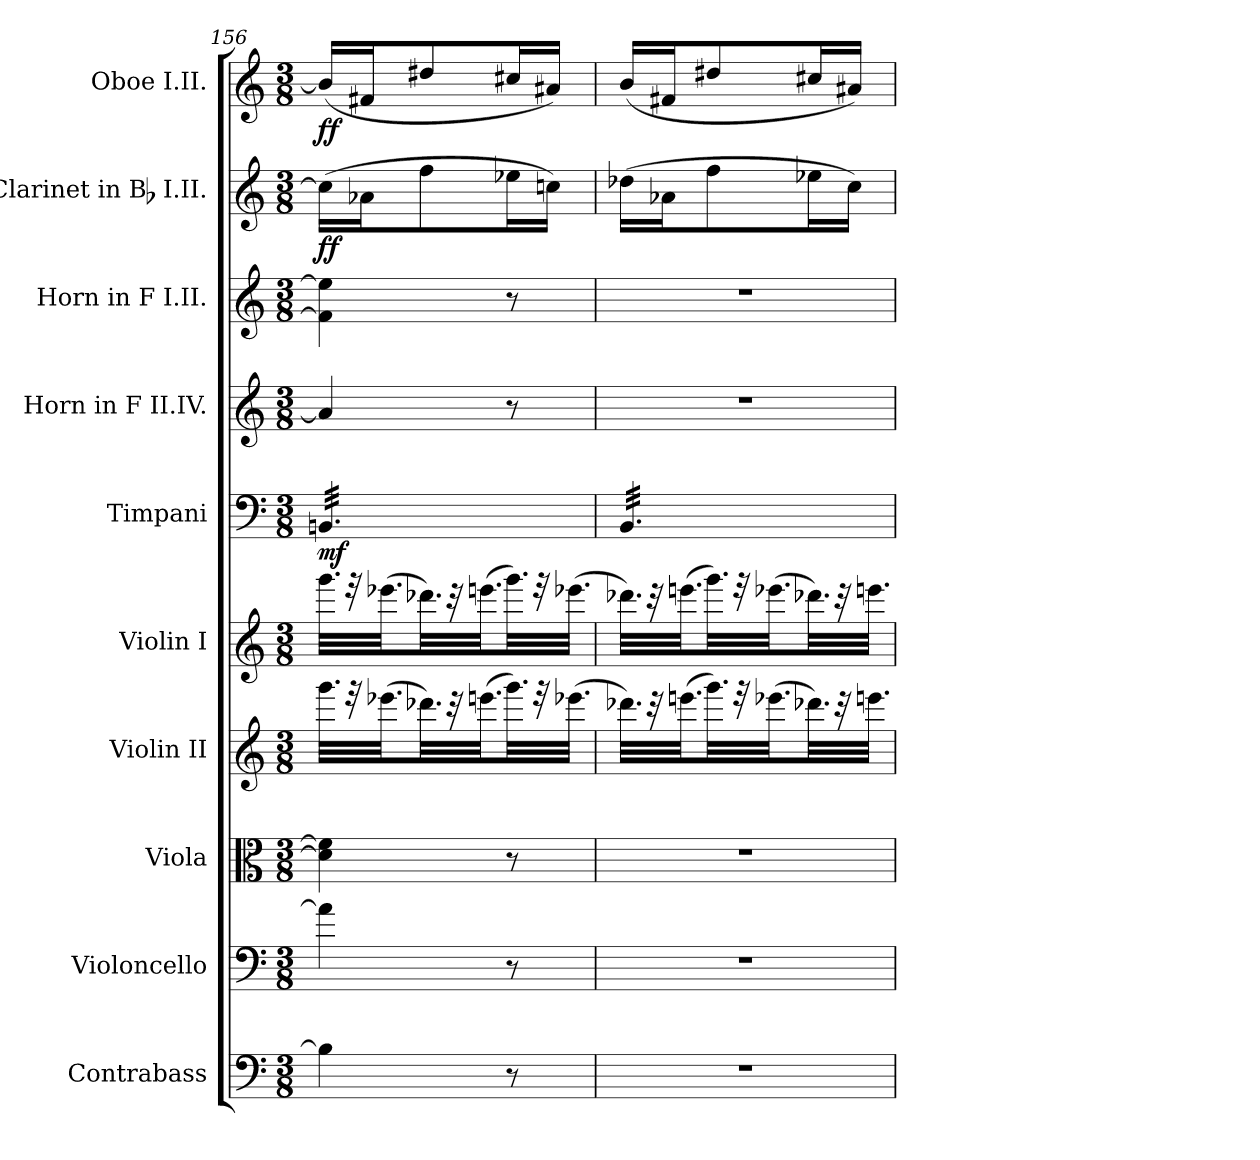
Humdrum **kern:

**kern	**kern	**kern	**kern	**kern	**kern	**dynam	**kern	**kern	**kern	**dynam	**kern	**dynam
*part10	*part9	*part8	*part7	*part6	*part5	*part5	*part4	*part3	*part2	*part2	*part1	*part1
*staff10	*staff9	*staff8	*staff7	*staff6	*staff5	*staff5	*staff4	*staff3	*staff2	*staff2	*staff1	*staff1
*I"Contrabass	*I"Violoncello	*I"Viola	*I"Violin II	*I"Violin I	*I"Timpani	*	*I"Horn in F II.IV.	*I"Horn in F I.II.	*I"Clarinet in Bb I.II.	*	*I"Oboe I.II.	*
*I'Cb.	*I'Vc.	*I'Vla.	*I'Vln. II	*I'Vln. I	*I'Timp.	*	*I'Hn.	*I'Hn.	*I'Cl.	*	*I'Ob.	*
*clefF4	*clefF4	*clefC3	*clefG2	*clefG2	*clefF4	*	*clefG2	*clefG2	*clefG2	*	*clefG2	*
*ITrd7c12	*	*	*	*	*	*	*ITrd4c7	*ITrd4c7	*ITrd1c2	*	*	*
*k[]	*k[]	*k[]	*k[]	*k[]	*k[]	*	*k[b-]	*k[b-]	*k[b-e-]	*	*k[]	*
*M3/8	*M3/8	*M3/8	*M3/8	*M3/8	*M3/8	*	*M3/8	*M3/8	*M3/8	*	*M3/8	*
=156	=156	=156	=156	=156	=156	=156	=156	=156	=156	=156	=156	=156
*	*	*	*	*	*tremolo	*	*	*	*	*	*	*
4BBi\]	4ai\]	4d#i\] 4f#i]	32.gggi\LLL	32.gggi\LLL	32BBni/LLL	mf	4d#i/]	4Bi\] 4ai]	(16bi\LL]	ff	(16bi/LL]	ff
.	.	.	.	.	32BBni/	.	.	.	.	.	.	.
.	.	.	32r	32r	.	.	.	.	.	.	.	.
.	.	.	.	.	32BBni/	.	.	.	16g-Xi\J	.	16f#Xi/J	.
.	.	.	(32.eee-Xi\JJ	(32.eee-Xi\JJ	.	.	.	.	.	.	.	.
.	.	.	.	.	32BBni/	.	.	.	.	.	.	.
.	.	.	32.ddd-Xi\LL)	32.ddd-Xi\LL)	32BBni/	.	.	.	8ee-i\	.	8dd#Xi/	.
.	.	.	.	.	32BBni/	.	.	.	.	.	.	.
.	.	.	32r	32r	.	.	.	.	.	.	.	.
.	.	.	.	.	32BBni/	.	.	.	.	.	.	.
.	.	.	(32.eeeni\JJ	(32.eeeni\JJ	.	.	.	.	.	.	.	.
.	.	.	.	.	32BBni/	.	.	.	.	.	.	.
8r	8r	8r	32.gggi\LL)	32.gggi\LL)	32BBni/	.	8r	8r	16dd-Xi\L	.	16cc#Xi/L	.
.	.	.	.	.	32BBni/	.	.	.	.	.	.	.
.	.	.	32r	32r	.	.	.	.	.	.	.	.
.	.	.	.	.	32BBni/	.	.	.	16b-Xi\JJ)	.	16a#Xi/JJ)	.
.	.	.	(32.eee-Xi\JJJ	(32.eee-Xi\JJJ	.	.	.	.	.	.	.	.
.	.	.	.	.	32BBni/JJJ	.	.	.	.	.	.	.
!!LO:PB:g=z
=157	=157	=157	=157	=157	=157	=157	=157	=157	=157	=157	=157	=157
!LO:N:vis=1	!LO:N:vis=1	!LO:N:vis=1	!	!	!	!	!LO:N:vis=1	!LO:N:vis=1	!	!	!	!
4.r	4.r	4.r	32.ddd-Xi\LLL)	32.ddd-Xi\LLL)	32BBi/LLL	.	4.r	4.r	(16cc-Xi\LL	.	(16bi/LL	.
.	.	.	.	.	32BBi/	.	.	.	.	.	.	.
.	.	.	32r	32r	.	.	.	.	.	.	.	.
.	.	.	.	.	32BBi/	.	.	.	16g-Xi\J	.	16f#Xi/J	.
.	.	.	(32.eeeni\JJ	(32.eeeni\JJ	.	.	.	.	.	.	.	.
.	.	.	.	.	32BBi/	.	.	.	.	.	.	.
.	.	.	32.gggi\LL)	32.gggi\LL)	32BBi/	.	.	.	8ee-i\	.	8dd#Xi/	.
.	.	.	.	.	32BBi/	.	.	.	.	.	.	.
.	.	.	32r	32r	.	.	.	.	.	.	.	.
.	.	.	.	.	32BBi/	.	.	.	.	.	.	.
.	.	.	(32.eee-Xi\JJ	(32.eee-Xi\JJ	.	.	.	.	.	.	.	.
.	.	.	.	.	32BBi/	.	.	.	.	.	.	.
.	.	.	32.ddd-Xi\LL)	32.ddd-Xi\LL)	32BBi/	.	.	.	16dd-Xi\L	.	16cc#Xi/L	.
.	.	.	.	.	32BBi/	.	.	.	.	.	.	.
.	.	.	32r	32r	.	.	.	.	.	.	.	.
.	.	.	.	.	32BBi/	.	.	.	16b-i\JJ)	.	16a#Xi/JJ)	.
.	.	.	32.eeeni\JJJ	32.eeeni\JJJ	.	.	.	.	.	.	.	.
.	.	.	.	.	32BBi/JJJ	.	.	.	.	.	.	.
*	*	*	*	*	*Xtremolo	*	*	*	*	*	*	*
=	=	=	=	=	=	=	=	=	=	=	=	=
*-	*-	*-	*-	*-	*-	*-	*-	*-	*-	*-	*-	*-
